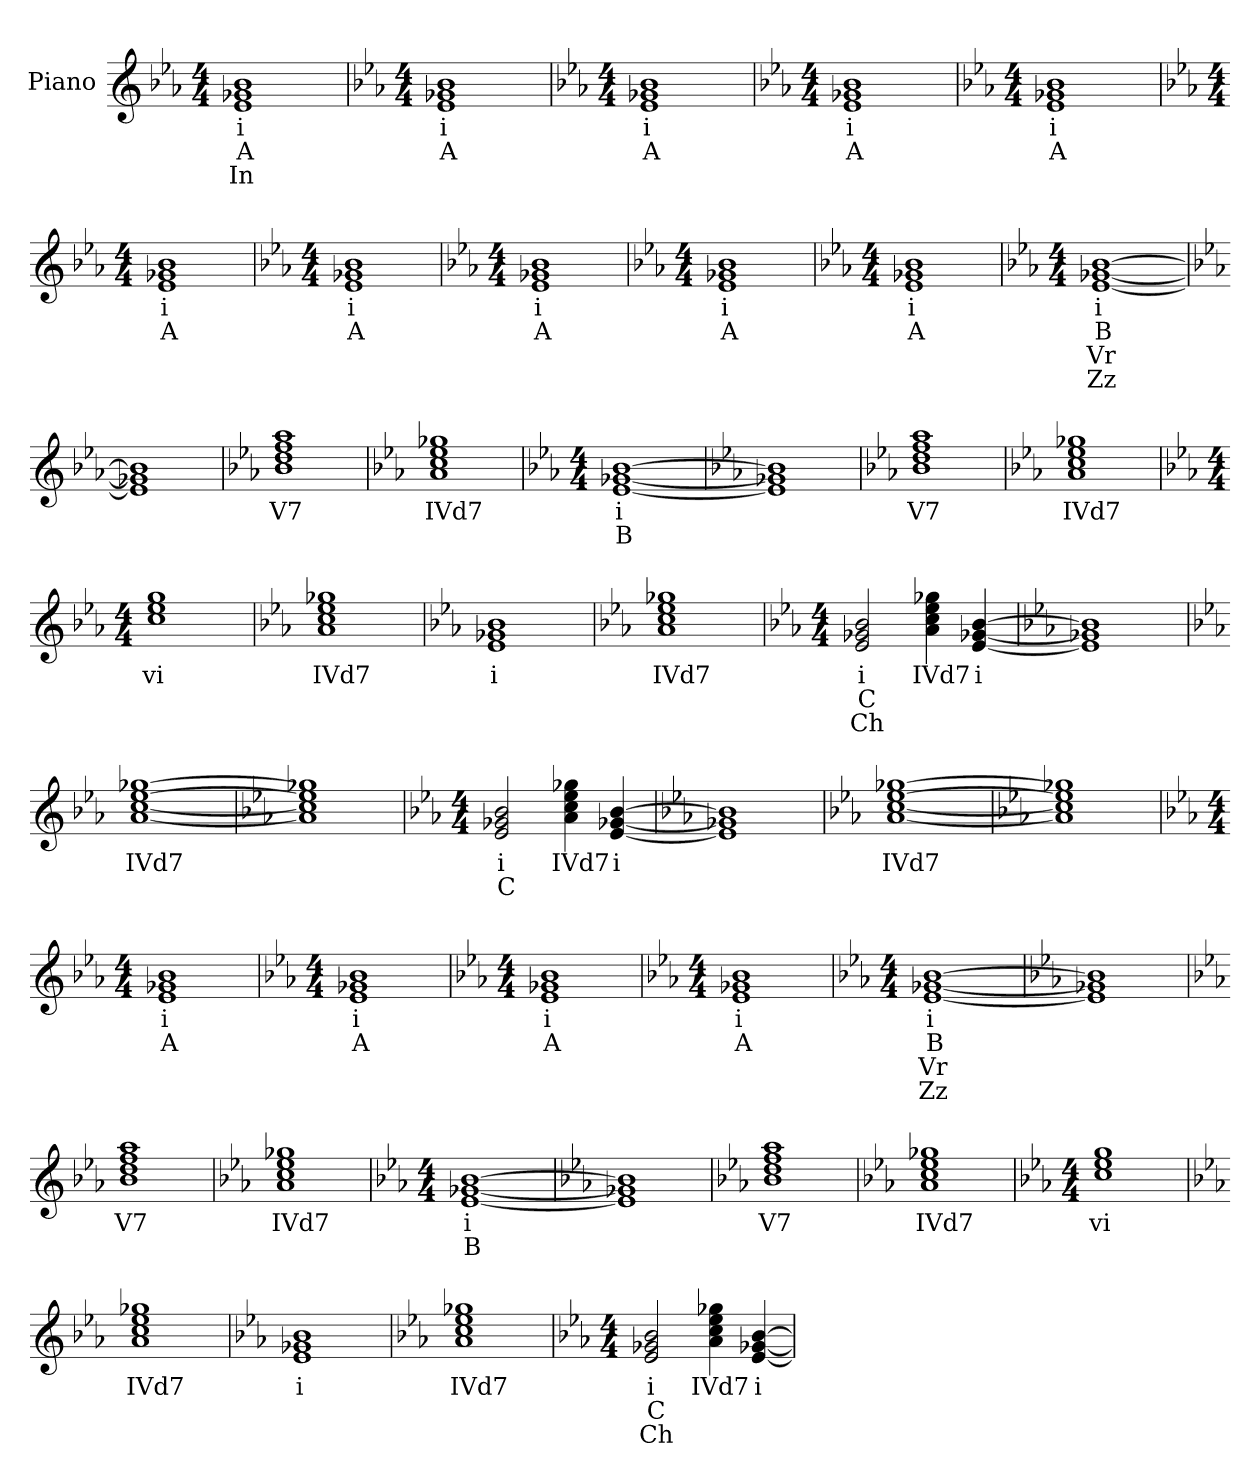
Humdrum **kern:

**kern	**text	**text	**text	**text
*part1	*part1	*part1	*part1	*part1
*staff1	*staff1	*staff1	*staff1	*staff1
*I"Piano	*	*	*	*
*I'Pno	*	*	*	*
*k[b-e-a-]	*	*	*	*
*E-:	*	*	*	*
*M4/4	*	*	*	*
=	=	=	=	=
1e- 1g-X 1b-	i	A	In	.
=	=	=	=	=
*k[b-e-a-]	*	*	*	*
*E-:	*	*	*	*
*M4/4	*	*	*	*
1e- 1g-X 1b-	i	A	.	.
=	=	=	=	=
*k[b-e-a-]	*	*	*	*
*E-:	*	*	*	*
*M4/4	*	*	*	*
1e- 1g-X 1b-	i	A	.	.
=	=	=	=	=
*k[b-e-a-]	*	*	*	*
*E-:	*	*	*	*
*M4/4	*	*	*	*
1e- 1g-X 1b-	i	A	.	.
=	=	=	=	=
*k[b-e-a-]	*	*	*	*
*E-:	*	*	*	*
*M4/4	*	*	*	*
1e- 1g-X 1b-	i	A	.	.
=	=	=	=	=
*k[b-e-a-]	*	*	*	*
*E-:	*	*	*	*
*M4/4	*	*	*	*
1e- 1g-X 1b-	i	A	.	.
=	=	=	=	=
*k[b-e-a-]	*	*	*	*
*E-:	*	*	*	*
*M4/4	*	*	*	*
1e- 1g-X 1b-	i	A	.	.
=	=	=	=	=
*k[b-e-a-]	*	*	*	*
*E-:	*	*	*	*
*M4/4	*	*	*	*
1e- 1g-X 1b-	i	A	.	.
=	=	=	=	=
*k[b-e-a-]	*	*	*	*
*E-:	*	*	*	*
*M4/4	*	*	*	*
1e- 1g-X 1b-	i	A	.	.
=	=	=	=	=
*k[b-e-a-]	*	*	*	*
*E-:	*	*	*	*
*M4/4	*	*	*	*
1e- 1g-X 1b-	i	A	.	.
=	=	=	=	=
*k[b-e-a-]	*	*	*	*
*E-:	*	*	*	*
*M4/4	*	*	*	*
[1e- [1g-X [1b-	i	B	Vr	Zz
=	=	=	=	=
*k[b-e-a-]	*	*	*	*
*E-:	*	*	*	*
1e-] 1g-X] 1b-]	.	.	.	.
=	=	=	=	=
*k[b-e-a-]	*	*	*	*
*E-:	*	*	*	*
1b- 1dd 1ff 1aa-	V7	.	.	.
=	=	=	=	=
*k[b-e-a-]	*	*	*	*
*E-:	*	*	*	*
1a- 1cc 1ee- 1gg-X	IVd7	.	.	.
=	=	=	=	=
*k[b-e-a-]	*	*	*	*
*E-:	*	*	*	*
*M4/4	*	*	*	*
[1e- [1g-X [1b-	i	B	.	.
=	=	=	=	=
*k[b-e-a-]	*	*	*	*
*E-:	*	*	*	*
1e-] 1g-X] 1b-]	.	.	.	.
=	=	=	=	=
*k[b-e-a-]	*	*	*	*
*E-:	*	*	*	*
1b- 1dd 1ff 1aa-	V7	.	.	.
=	=	=	=	=
*k[b-e-a-]	*	*	*	*
*E-:	*	*	*	*
1a- 1cc 1ee- 1gg-X	IVd7	.	.	.
=	=	=	=	=
*k[b-e-a-]	*	*	*	*
*E-:	*	*	*	*
*M4/4	*	*	*	*
1cc 1ee- 1gg	vi	.	.	.
=	=	=	=	=
*k[b-e-a-]	*	*	*	*
*E-:	*	*	*	*
1a- 1cc 1ee- 1gg-X	IVd7	.	.	.
=	=	=	=	=
*k[b-e-a-]	*	*	*	*
*E-:	*	*	*	*
1e- 1g-X 1b-	i	.	.	.
=	=	=	=	=
*k[b-e-a-]	*	*	*	*
*E-:	*	*	*	*
1a- 1cc 1ee- 1gg-X	IVd7	.	.	.
=	=	=	=	=
*k[b-e-a-]	*	*	*	*
*E-:	*	*	*	*
*M4/4	*	*	*	*
2e- 2g-X 2b-	i	C	Ch	.
4a- 4cc 4ee- 4gg-X	IVd7	.	.	.
[4e- [4g-X [4b-	i	.	.	.
=	=	=	=	=
*k[b-e-a-]	*	*	*	*
*E-:	*	*	*	*
1e-] 1g-X] 1b-]	.	.	.	.
=	=	=	=	=
*k[b-e-a-]	*	*	*	*
*E-:	*	*	*	*
[1a- [1cc [1ee- [1gg-X	IVd7	.	.	.
=	=	=	=	=
*k[b-e-a-]	*	*	*	*
*E-:	*	*	*	*
1a-] 1cc] 1ee-] 1gg-X]	.	.	.	.
=	=	=	=	=
*k[b-e-a-]	*	*	*	*
*E-:	*	*	*	*
*M4/4	*	*	*	*
2e- 2g-X 2b-	i	C	.	.
4a- 4cc 4ee- 4gg-X	IVd7	.	.	.
[4e- [4g-X [4b-	i	.	.	.
=	=	=	=	=
*k[b-e-a-]	*	*	*	*
*E-:	*	*	*	*
1e-] 1g-X] 1b-]	.	.	.	.
=	=	=	=	=
*k[b-e-a-]	*	*	*	*
*E-:	*	*	*	*
[1a- [1cc [1ee- [1gg-X	IVd7	.	.	.
=	=	=	=	=
*k[b-e-a-]	*	*	*	*
*E-:	*	*	*	*
1a-] 1cc] 1ee-] 1gg-X]	.	.	.	.
=	=	=	=	=
*k[b-e-a-]	*	*	*	*
*E-:	*	*	*	*
*M4/4	*	*	*	*
1e- 1g-X 1b-	i	A	.	.
=	=	=	=	=
*k[b-e-a-]	*	*	*	*
*E-:	*	*	*	*
*M4/4	*	*	*	*
1e- 1g-X 1b-	i	A	.	.
=	=	=	=	=
*k[b-e-a-]	*	*	*	*
*E-:	*	*	*	*
*M4/4	*	*	*	*
1e- 1g-X 1b-	i	A	.	.
=	=	=	=	=
*k[b-e-a-]	*	*	*	*
*E-:	*	*	*	*
*M4/4	*	*	*	*
1e- 1g-X 1b-	i	A	.	.
=	=	=	=	=
*k[b-e-a-]	*	*	*	*
*E-:	*	*	*	*
*M4/4	*	*	*	*
[1e- [1g-X [1b-	i	B	Vr	Zz
=	=	=	=	=
*k[b-e-a-]	*	*	*	*
*E-:	*	*	*	*
1e-] 1g-X] 1b-]	.	.	.	.
=	=	=	=	=
*k[b-e-a-]	*	*	*	*
*E-:	*	*	*	*
1b- 1dd 1ff 1aa-	V7	.	.	.
=	=	=	=	=
*k[b-e-a-]	*	*	*	*
*E-:	*	*	*	*
1a- 1cc 1ee- 1gg-X	IVd7	.	.	.
=	=	=	=	=
*k[b-e-a-]	*	*	*	*
*E-:	*	*	*	*
*M4/4	*	*	*	*
[1e- [1g-X [1b-	i	B	.	.
=	=	=	=	=
*k[b-e-a-]	*	*	*	*
*E-:	*	*	*	*
1e-] 1g-X] 1b-]	.	.	.	.
=	=	=	=	=
*k[b-e-a-]	*	*	*	*
*E-:	*	*	*	*
1b- 1dd 1ff 1aa-	V7	.	.	.
=	=	=	=	=
*k[b-e-a-]	*	*	*	*
*E-:	*	*	*	*
1a- 1cc 1ee- 1gg-X	IVd7	.	.	.
=	=	=	=	=
*k[b-e-a-]	*	*	*	*
*E-:	*	*	*	*
*M4/4	*	*	*	*
1cc 1ee- 1gg	vi	.	.	.
=	=	=	=	=
*k[b-e-a-]	*	*	*	*
*E-:	*	*	*	*
1a- 1cc 1ee- 1gg-X	IVd7	.	.	.
=	=	=	=	=
*k[b-e-a-]	*	*	*	*
*E-:	*	*	*	*
1e- 1g-X 1b-	i	.	.	.
=	=	=	=	=
*k[b-e-a-]	*	*	*	*
*E-:	*	*	*	*
1a- 1cc 1ee- 1gg-X	IVd7	.	.	.
=	=	=	=	=
*k[b-e-a-]	*	*	*	*
*E-:	*	*	*	*
*M4/4	*	*	*	*
2e- 2g-X 2b-	i	C	Ch	.
4a- 4cc 4ee- 4gg-X	IVd7	.	.	.
[4e- [4g-X [4b-	i	.	.	.
=	=	=	=	=
*-	*-	*-	*-	*-
